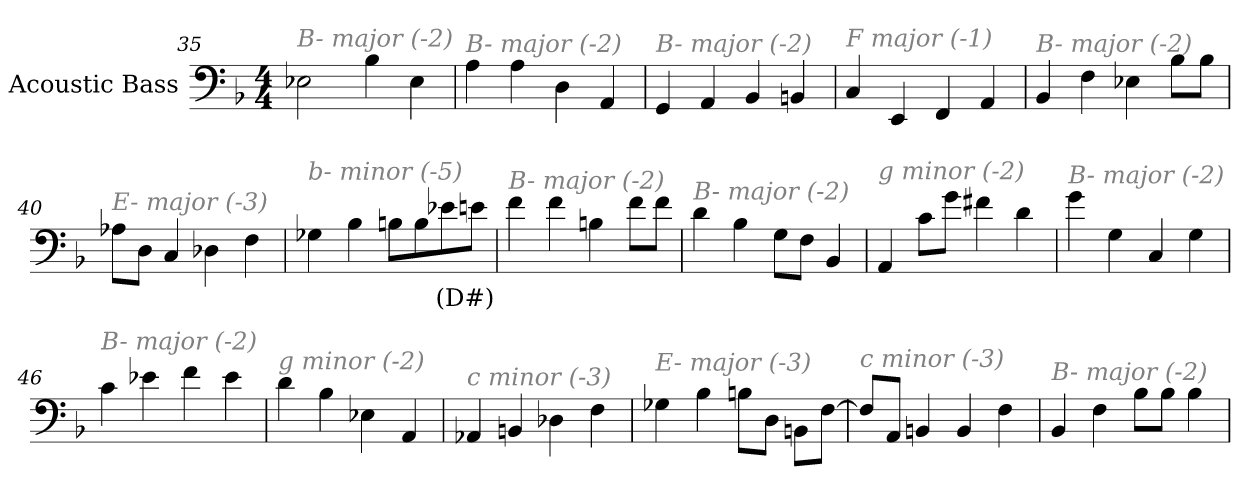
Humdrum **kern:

**kern	**text
*part1	*part1
*staff1	*staff1
*I"Acoustic Bass	*
*clefF4	*
*ITrd7c12	*
*k[b-]	*
*F:	*
*M4/4	*
=35	=35
!LO:TX:i:color=#808080:t=B- major (-2)	!
2EE-X	.
4BB-	.
4EE-	.
=36	=36
!LO:TX:i:color=#808080:t=B- major (-2)	!
4AA	.
4AA	.
4DD	.
4AAA	.
=37	=37
!LO:TX:i:color=#808080:t=B- major (-2)	!
4GGG	.
4AAA	.
4BBB-	.
4BBBn	.
=38	=38
!LO:TX:i:color=#808080:t=F major (-1)	!
4CC	.
4EEE	.
4FFF	.
4AAA	.
=39	=39
!LO:TX:i:color=#808080:t=B- major (-2)	!
4BBB-	.
4FF	.
4EE-X	.
8BB-L	.
8BB-J	.
=40	=40
!LO:TX:i:color=#808080:t=E- major (-3)	!
8AA-XL	.
8DDJ	.
4CC	.
4DD-X	.
4FF	.
=41	=41
!LO:TX:i:color=#808080:t=b- minor (-5)	!
4GG-X	.
4BB-	.
8BBnL	.
8BB	.
8E-Xi	(D#)
8EJ	.
=42	=42
!LO:TX:i:color=#808080:t=B- major (-2)	!
4F	.
4F	.
4BBn	.
8FL	.
8FJ	.
=43	=43
!LO:TX:i:color=#808080:t=B- major (-2)	!
4D	.
4BB-	.
8GGL	.
8FFJ	.
4BBB-	.
=44	=44
!LO:TX:i:color=#808080:t=g minor (-2)	!
4AAA	.
8CL	.
8GJ	.
4F#X	.
4D	.
=45	=45
!LO:TX:i:color=#808080:t=B- major (-2)	!
4G	.
4GG	.
4CC	.
4GG	.
=46	=46
!LO:TX:i:color=#808080:t=B- major (-2)	!
4C	.
4E-X	.
4F	.
4E-	.
=47	=47
!LO:TX:i:color=#808080:t=g minor (-2)	!
4D	.
4BB-	.
4EE-X	.
4AAA	.
=48	=48
!LO:TX:i:color=#808080:t=c minor (-3)	!
4AAA-X	.
4BBBn	.
4DD-X	.
4FF	.
=49	=49
!LO:TX:i:color=#808080:t=E- major (-3)	!
4GG-X	.
4BB-	.
8BBnL	.
8DDJ	.
8BBBnL	.
[8FFJ	.
=50	=50
!LO:TX:i:color=#808080:t=c minor (-3)	!
8FFL]	.
8AAAJ	.
4BBBn	.
4BBB	.
4FF	.
=51	=51
!LO:TX:i:color=#808080:t=B- major (-2)	!
4BBB-	.
4FF	.
8BB-L	.
8BB-J	.
4BB-	.
=	=
*-	*-
